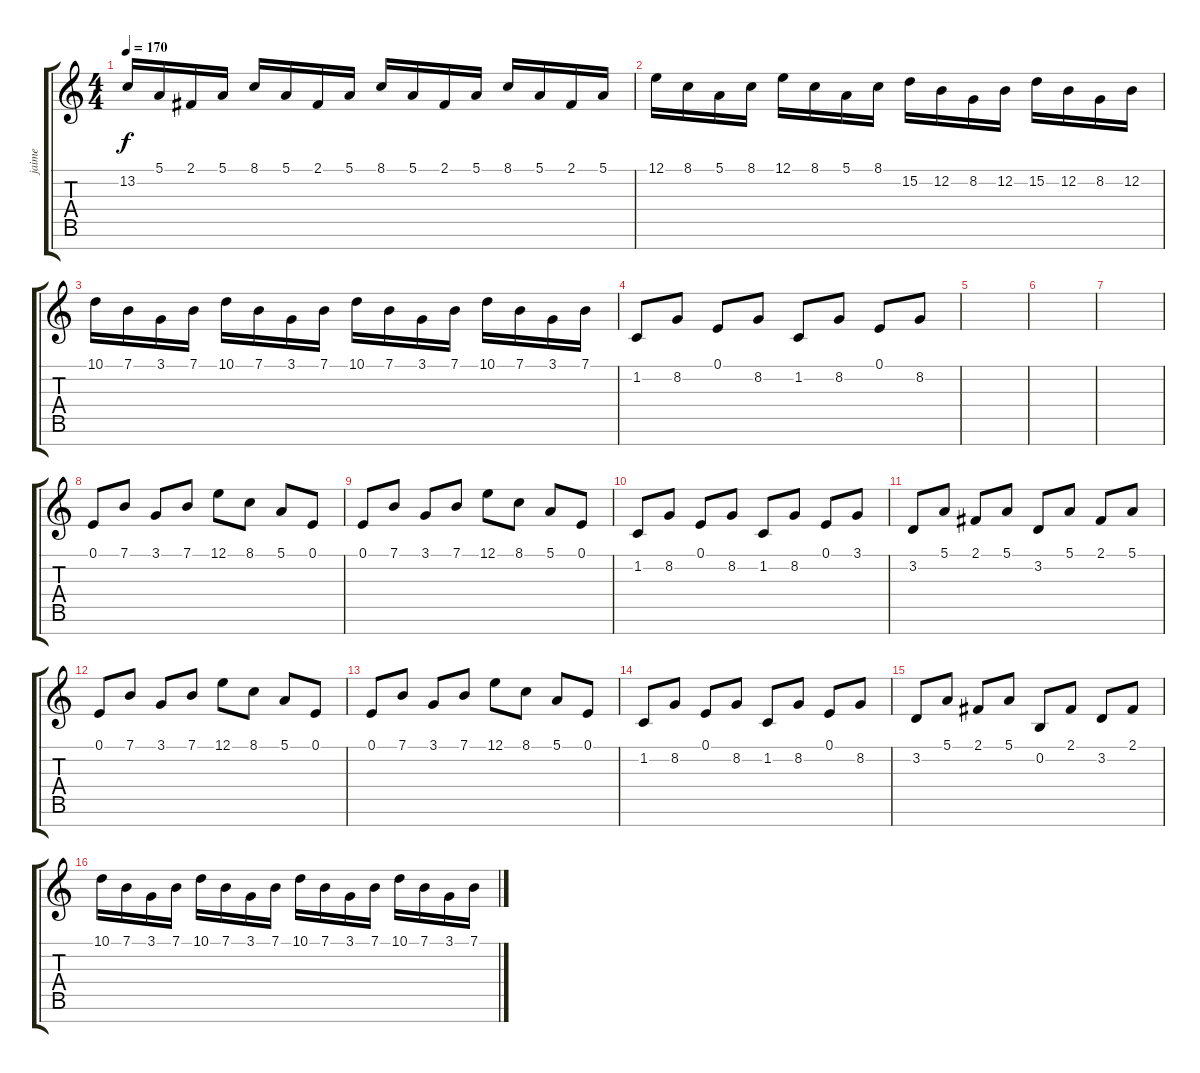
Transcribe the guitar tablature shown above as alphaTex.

\track ("jaime" "jaime") {instrument harpsichord}
\staff {score tabs}
\tuning (E4 B3 G3 D3 A2 E2 B1) {hide}
\ts (4 4)
\tempo 170
\clef g2
\ks c
13.2.16{dy f} 5.1.16 2.1.16 5.1.16 8.1.16 5.1.16 2.1.16 5.1.16 8.1.16 5.1.16 2.1.16 5.1.16 8.1.16 5.1.16 2.1.16 5.1.16 |
12.1.16 8.1.16 5.1.16 8.1.16 12.1.16 8.1.16 5.1.16 8.1.16 15.2.16 12.2.16 8.2.16 12.2.16 15.2.16 12.2.16 8.2.16 12.2.16 |
10.1.16 7.1.16 3.1.16 7.1.16 10.1.16 7.1.16 3.1.16 7.1.16 10.1.16 7.1.16 3.1.16 7.1.16 10.1.16 7.1.16 3.1.16 7.1.16 |
1.2.8 8.2.8 0.1.8 8.2.8 1.2.8 8.2.8 0.1.8 8.2.8 |
|
|
|
0.1.8 7.1.8 3.1.8 7.1.8 12.1.8 8.1.8 5.1.8 0.1.8 |
0.1.8 7.1.8 3.1.8 7.1.8 12.1.8 8.1.8 5.1.8 0.1.8 |
1.2.8 8.2.8 0.1.8 8.2.8 1.2.8 8.2.8 0.1.8 3.1.8 |
3.2.8 5.1.8 2.1.8 5.1.8 3.2.8 5.1.8 2.1.8 5.1.8 |
0.1.8 7.1.8 3.1.8 7.1.8 12.1.8 8.1.8 5.1.8 0.1.8 |
0.1.8 7.1.8 3.1.8 7.1.8 12.1.8 8.1.8 5.1.8 0.1.8 |
1.2.8 8.2.8 0.1.8 8.2.8 1.2.8 8.2.8 0.1.8 8.2.8 |
3.2.8 5.1.8 2.1.8 5.1.8 0.2.8 2.1.8 3.2.8 2.1.8 |
10.1.16 7.1.16 3.1.16 7.1.16 10.1.16 7.1.16 3.1.16 7.1.16 10.1.16 7.1.16 3.1.16 7.1.16 10.1.16 7.1.16 3.1.16 7.1.16
